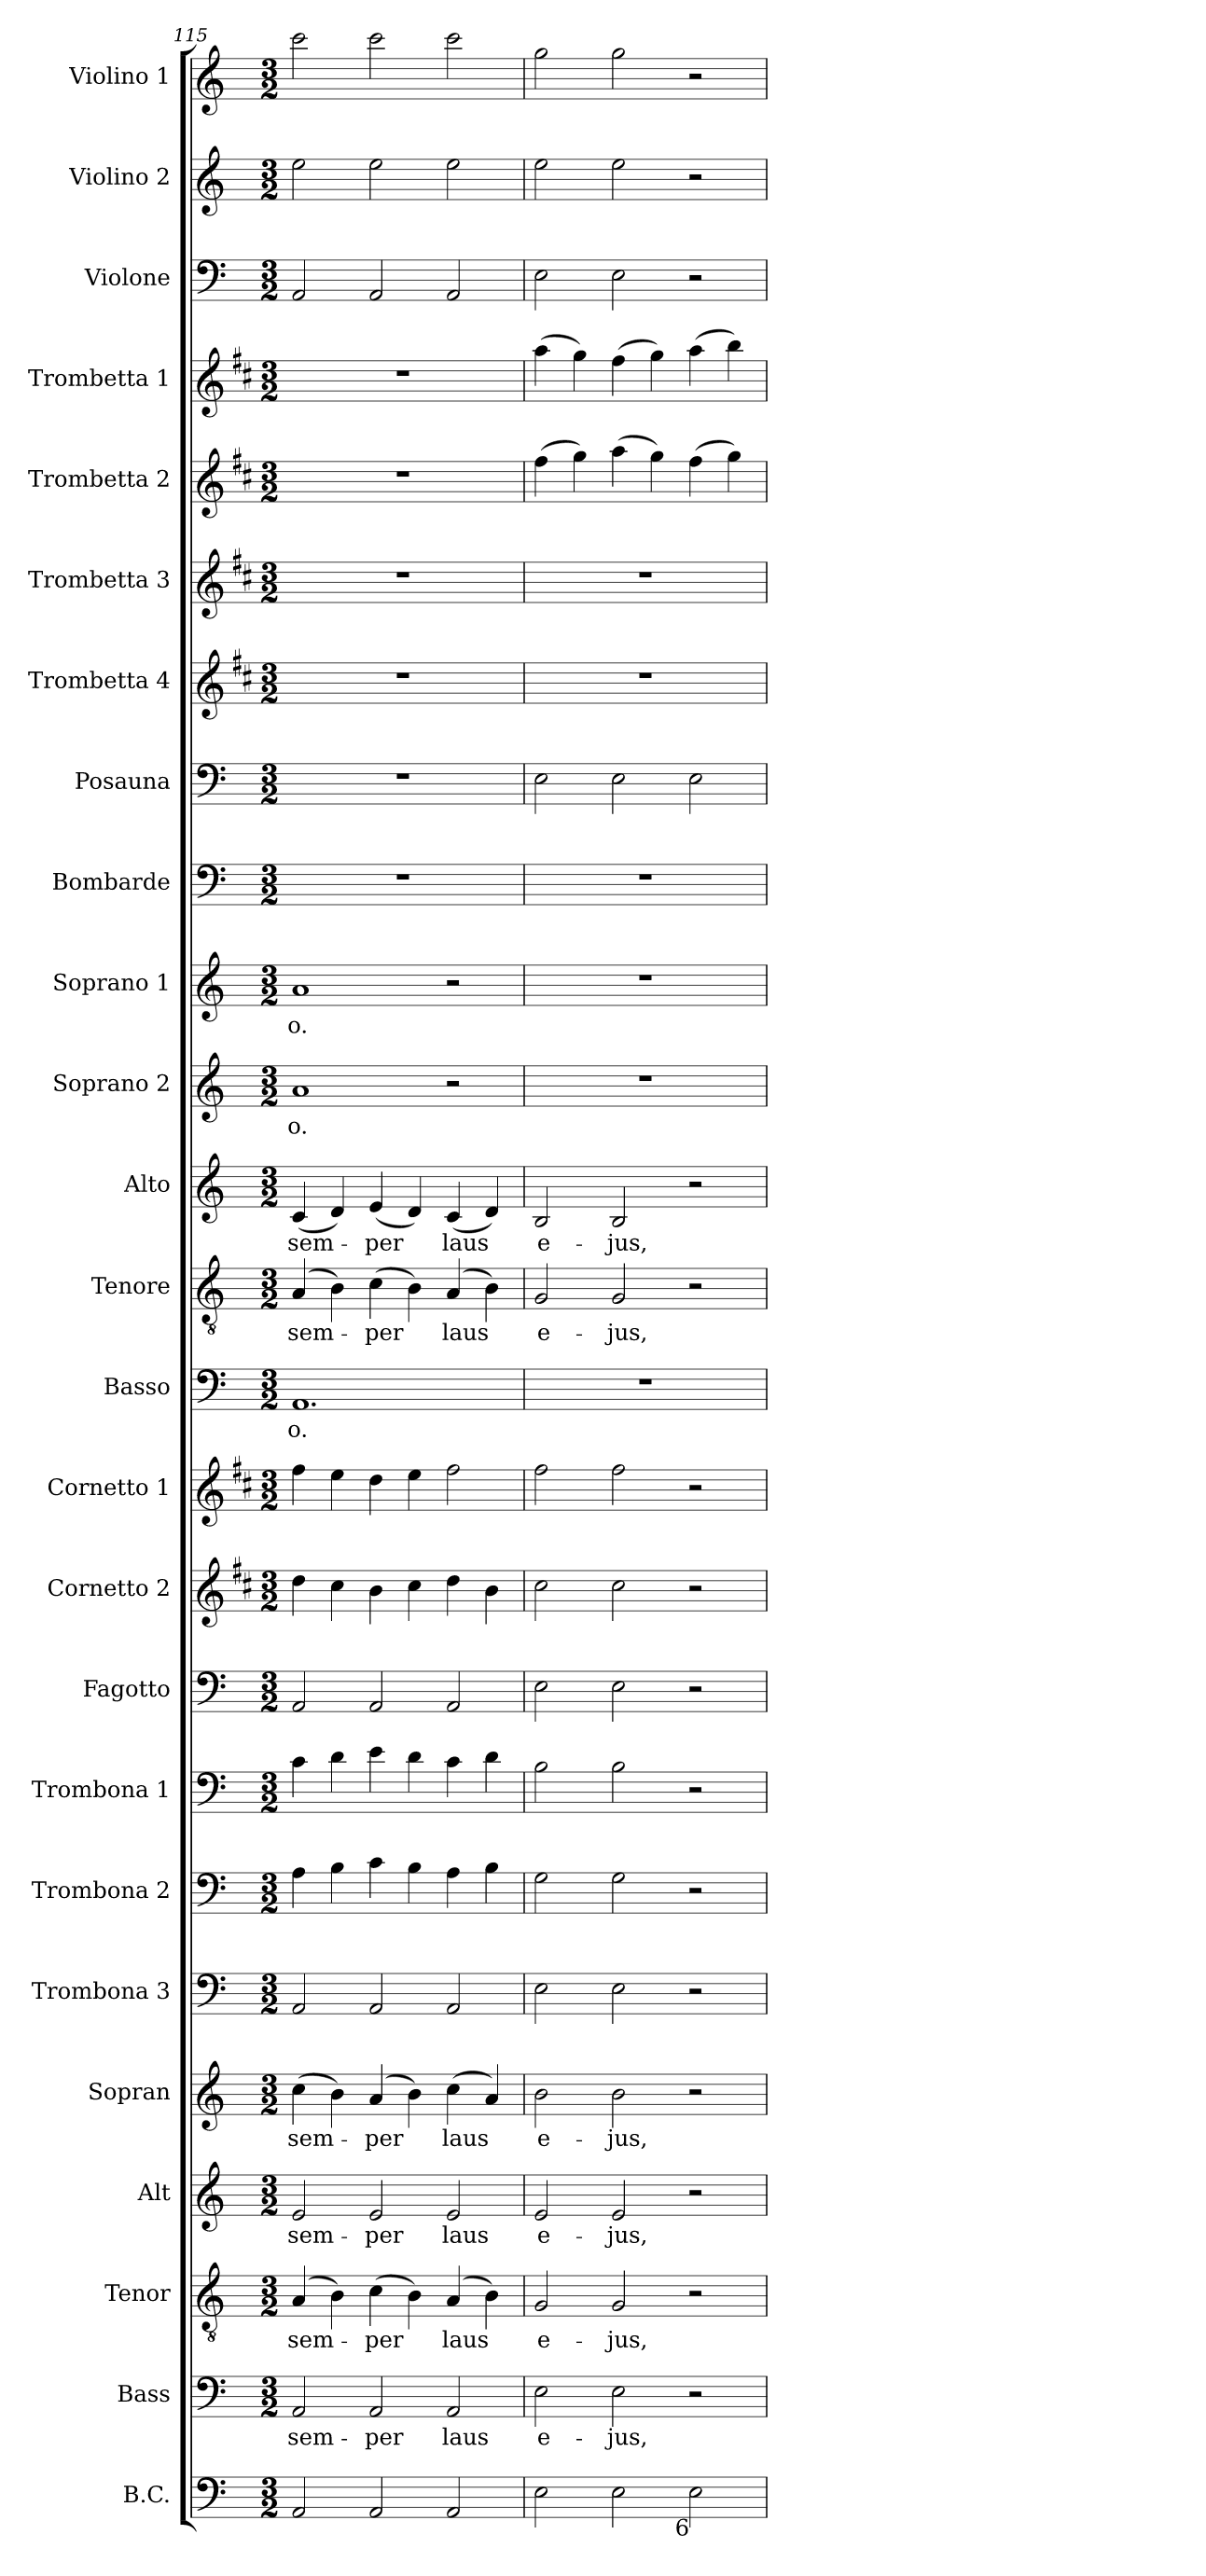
**kern	**kern	**text	**kern	**text	**kern	**text	**kern	**text	**kern	**kern	**kern	**kern	**kern	**kern	**kern	**text	**kern	**text	**kern	**text	**kern	**text	**kern	**text	**kern	**kern	**kern	**kern	**kern	**kern	**kern	**kern	**kern
*part25	*part24	*part24	*part23	*part23	*part22	*part22	*part21	*part21	*part20	*part19	*part18	*part17	*part16	*part15	*part14	*part14	*part13	*part13	*part12	*part12	*part11	*part11	*part10	*part10	*part9	*part8	*part7	*part6	*part5	*part4	*part3	*part2	*part1
*staff25	*staff24	*staff24	*staff23	*staff23	*staff22	*staff22	*staff21	*staff21	*staff20	*staff19	*staff18	*staff17	*staff16	*staff15	*staff14	*staff14	*staff13	*staff13	*staff12	*staff12	*staff11	*staff11	*staff10	*staff10	*staff9	*staff8	*staff7	*staff6	*staff5	*staff4	*staff3	*staff2	*staff1
*I"B.C.	*I"Bass	*	*I"Tenor	*	*I"Alt	*	*I"Sopran	*	*I"Trombona 3	*I"Trombona 2	*I"Trombona 1	*I"Fagotto	*I"Cornetto 2	*I"Cornetto 1	*I"Basso	*	*I"Tenore	*	*I"Alto	*	*I"Soprano 2	*	*I"Soprano 1	*	*I"Bombarde	*I"Posauna	*I"Trombetta 4	*I"Trombetta 3	*I"Trombetta 2	*I"Trombetta 1	*I"Violone	*I"Violino 2	*I"Violino 1
*I'B.C.	*I'B.	*	*I'T.	*	*I'A.	*	*I'S.	*	*I'Tbn. 2	*I'Tbn. 2	*I'Tbn. 1	*I'Fag.	*I'Cor. 2	*I'Cor. 1	*I'B.	*	*I'T.	*	*I'A.	*	*I'S.	*	*I'S.	*	*	*	*	*	*	*	*	*I'Vl. 2	*I'Vl. 1
*clefF4	*clefF4	*	*clefGv2	*	*clefG2	*	*clefG2	*	*clefF4	*clefF4	*clefF4	*clefF4	*clefG2	*clefG2	*clefF4	*	*clefGv2	*	*clefG2	*	*clefG2	*	*clefG2	*	*clefF4	*clefF4	*clefG2	*clefG2	*clefG2	*clefG2	*clefF4	*clefG2	*clefG2
*	*	*	*ITrd7c12	*	*	*	*	*	*	*	*	*	*ITrd1c2	*ITrd1c2	*	*	*ITrd7c12	*	*	*	*	*	*	*	*	*	*ITrd1c2	*ITrd1c2	*ITrd1c2	*ITrd1c2	*	*	*
*k[]	*k[]	*	*k[]	*	*k[]	*	*k[]	*	*k[]	*k[]	*k[]	*k[]	*k[]	*k[]	*k[]	*	*k[]	*	*k[]	*	*k[]	*	*k[]	*	*k[]	*k[]	*k[]	*k[]	*k[]	*k[]	*k[]	*k[]	*k[]
*C:	*C:	*	*C:	*	*C:	*	*C:	*	*C:	*C:	*C:	*C:	*C:	*C:	*C:	*	*C:	*	*C:	*	*C:	*	*C:	*	*C:	*C:	*C:	*C:	*C:	*C:	*C:	*C:	*C:
*M3/2	*M3/2	*	*M3/2	*	*M3/2	*	*M3/2	*	*M3/2	*M3/2	*M3/2	*M3/2	*M3/2	*M3/2	*M3/2	*	*M3/2	*	*M3/2	*	*M3/2	*	*M3/2	*	*M3/2	*M3/2	*M3/2	*M3/2	*M3/2	*M3/2	*M3/2	*M3/2	*M3/2
=115	=115	=115	=115	=115	=115	=115	=115	=115	=115	=115	=115	=115	=115	=115	=115	=115	=115	=115	=115	=115	=115	=115	=115	=115	=115	=115	=115	=115	=115	=115	=115	=115	=115
!	!	!LO:LY:b:color=#000000	!	!	!	!	!	!	!	!	!	!	!	!	!	!	!	!	!	!	!	!	!	!	!	!	!	!	!	!	!	!	!
!	!	!	!	!LO:LY:b:color=#000000	!	!	!	!	!	!	!	!	!	!	!	!	!	!	!	!	!	!	!	!	!	!	!	!	!	!	!	!	!
!	!	!	!	!	!	!LO:LY:b:color=#000000	!	!	!	!	!	!	!	!	!	!	!	!	!	!	!	!	!	!	!	!	!	!	!	!	!	!	!
!	!	!	!	!	!	!	!	!LO:LY:b:color=#000000	!	!	!	!	!	!	!	!	!	!	!	!	!	!	!	!	!	!	!	!	!	!	!	!	!
!	!	!	!	!	!	!	!	!	!	!	!	!	!	!	!	!LO:LY:b:color=#000000	!	!	!	!	!	!	!	!	!	!	!	!	!	!	!	!	!
!	!	!	!	!	!	!	!	!	!	!	!	!	!	!	!	!	!	!LO:LY:b:color=#000000	!	!	!	!	!	!	!	!	!	!	!	!	!	!	!
!	!	!	!	!	!	!	!	!	!	!	!	!	!	!	!	!	!	!	!	!LO:LY:b:color=#000000	!	!	!	!	!	!	!	!	!	!	!	!	!
!	!	!	!	!	!	!	!	!	!	!	!	!	!	!	!	!	!	!	!	!	!	!LO:LY:b:color=#000000	!	!	!	!	!	!	!	!	!	!	!
!	!	!	!	!	!	!	!	!	!	!	!	!	!	!	!	!	!	!	!	!	!	!	!	!LO:LY:b:color=#000000	!LO:N:vis=1	!LO:N:vis=1	!LO:N:vis=1	!LO:N:vis=1	!LO:N:vis=1	!LO:N:vis=1	!	!	!
2AAi/	2AAi/	sem-	(4AAi/	sem-	2ei/	sem-	(4cci\	sem-	2AAi/	4Ai\	4ci\	2AAi/	4cci\	4eei\	1.AAi	-o.	(4AAi/	sem-	(4ci/	sem-	1ai	-o.	1ai	-o.	1.r	1.r	1.r	1.r	1.r	1.r	2AAi/	2eei\	2ccci\
.	.	.	4BBi\)	.	.	.	4bi\)	.	.	4Bi\	4di\	.	4bi\	4ddi\	.	.	4BBi\)	.	4di/)	.	.	.	.	.	.	.	.	.	.	.	.	.	.
!	!	!LO:LY:b:color=#000000	!	!	!	!	!	!	!	!	!	!	!	!	!	!	!	!	!	!	!	!	!	!	!	!	!	!	!	!	!	!	!
!	!	!	!	!LO:LY:b:color=#000000	!	!	!	!	!	!	!	!	!	!	!	!	!	!	!	!	!	!	!	!	!	!	!	!	!	!	!	!	!
!	!	!	!	!	!	!LO:LY:b:color=#000000	!	!	!	!	!	!	!	!	!	!	!	!	!	!	!	!	!	!	!	!	!	!	!	!	!	!	!
!	!	!	!	!	!	!	!	!LO:LY:b:color=#000000	!	!	!	!	!	!	!	!	!	!	!	!	!	!	!	!	!	!	!	!	!	!	!	!	!
!	!	!	!	!	!	!	!	!	!	!	!	!	!	!	!	!	!	!LO:LY:b:color=#000000	!	!	!	!	!	!	!	!	!	!	!	!	!	!	!
!	!	!	!	!	!	!	!	!	!	!	!	!	!	!	!	!	!	!	!	!LO:LY:b:color=#000000	!	!	!	!	!	!	!	!	!	!	!	!	!
2AAi/	2AAi/	-per	(4Ci\	-per	2ei/	-per	(4ai/	-per	2AAi/	4ci\	4ei\	2AAi/	4ai\	4cci\	.	.	(4Ci\	-per	(4ei/	-per	.	.	.	.	.	.	.	.	.	.	2AAi/	2eei\	2ccci\
.	.	.	4BBi\)	.	.	.	4bi\)	.	.	4Bi\	4di\	.	4bi\	4ddi\	.	.	4BBi\)	.	4di/)	.	.	.	.	.	.	.	.	.	.	.	.	.	.
!	!	!LO:LY:b:color=#000000	!	!	!	!	!	!	!	!	!	!	!	!	!	!	!	!	!	!	!	!	!	!	!	!	!	!	!	!	!	!	!
!	!	!	!	!LO:LY:b:color=#000000	!	!	!	!	!	!	!	!	!	!	!	!	!	!	!	!	!	!	!	!	!	!	!	!	!	!	!	!	!
!	!	!	!	!	!	!LO:LY:b:color=#000000	!	!	!	!	!	!	!	!	!	!	!	!	!	!	!	!	!	!	!	!	!	!	!	!	!	!	!
!	!	!	!	!	!	!	!	!LO:LY:b:color=#000000	!	!	!	!	!	!	!	!	!	!	!	!	!	!	!	!	!	!	!	!	!	!	!	!	!
!	!	!	!	!	!	!	!	!	!	!	!	!	!	!	!	!	!	!LO:LY:b:color=#000000	!	!	!	!	!	!	!	!	!	!	!	!	!	!	!
!	!	!	!	!	!	!	!	!	!	!	!	!	!	!	!	!	!	!	!	!LO:LY:b:color=#000000	!	!	!	!	!	!	!	!	!	!	!	!	!
2AAi/	2AAi/	laus	(4AAi/	laus	2ei/	laus	(4cci\	laus	2AAi/	4Ai\	4ci\	2AAi/	4cci\	2eei\	.	.	(4AAi/	laus	(4ci/	laus	2r	.	2r	.	.	.	.	.	.	.	2AAi/	2eei\	2ccci\
.	.	.	4BBi\)	.	.	.	4ai/)	.	.	4Bi\	4di\	.	4ai\	.	.	.	4BBi\)	.	4di/)	.	.	.	.	.	.	.	.	.	.	.	.	.	.
=116	=116	=116	=116	=116	=116	=116	=116	=116	=116	=116	=116	=116	=116	=116	=116	=116	=116	=116	=116	=116	=116	=116	=116	=116	=116	=116	=116	=116	=116	=116	=116	=116	=116
!	!	!LO:LY:b:color=#000000	!	!	!	!	!	!	!	!	!	!	!	!	!	!	!	!	!	!	!	!	!	!	!	!	!	!	!	!	!	!	!
!	!	!	!	!LO:LY:b:color=#000000	!	!	!	!	!	!	!	!	!	!	!	!	!	!	!	!	!	!	!	!	!	!	!	!	!	!	!	!	!
!	!	!	!	!	!	!LO:LY:b:color=#000000	!	!	!	!	!	!	!	!	!	!	!	!	!	!	!	!	!	!	!	!	!	!	!	!	!	!	!
!	!	!	!	!	!	!	!	!LO:LY:b:color=#000000	!	!	!	!	!	!	!LO:N:vis=1	!	!	!	!	!	!	!	!	!	!	!	!	!	!	!	!	!	!
!	!	!	!	!	!	!	!	!	!	!	!	!	!	!	!	!	!	!LO:LY:b:color=#000000	!	!	!	!	!	!	!	!	!	!	!	!	!	!	!
!	!	!	!	!	!	!	!	!	!	!	!	!	!	!	!	!	!	!	!	!LO:LY:b:color=#000000	!LO:N:vis=1	!	!LO:N:vis=1	!	!LO:N:vis=1	!	!LO:N:vis=1	!LO:N:vis=1	!	!	!	!	!
2Ei\	2Ei\	e-	2GGi/	e-	2ei/	e-	2bi\	e-	2Ei\	2Gi\	2Bi\	2Ei\	2bi\	2eei\	1.r	.	2GGi/	e-	2Bi/	e-	1.r	.	1.r	.	1.r	2Ei\	1.r	1.r	(4eei\	(4ggi\	2Ei\	2eei\	2ggi\
.	.	.	.	.	.	.	.	.	.	.	.	.	.	.	.	.	.	.	.	.	.	.	.	.	.	.	.	.	4ffi\)	4ffi\)	.	.	.
!	!	!LO:LY:b:color=#000000	!	!	!	!	!	!	!	!	!	!	!	!	!	!	!	!	!	!	!	!	!	!	!	!	!	!	!	!	!	!	!
!	!	!	!	!LO:LY:b:color=#000000	!	!	!	!	!	!	!	!	!	!	!	!	!	!	!	!	!	!	!	!	!	!	!	!	!	!	!	!	!
!	!	!	!	!	!	!LO:LY:b:color=#000000	!	!	!	!	!	!	!	!	!	!	!	!	!	!	!	!	!	!	!	!	!	!	!	!	!	!	!
!	!	!	!	!	!	!	!	!LO:LY:b:color=#000000	!	!	!	!	!	!	!	!	!	!	!	!	!	!	!	!	!	!	!	!	!	!	!	!	!
!	!	!	!	!	!	!	!	!	!	!	!	!	!	!	!	!	!	!LO:LY:b:color=#000000	!	!	!	!	!	!	!	!	!	!	!	!	!	!	!
!	!	!	!	!	!	!	!	!	!	!	!	!	!	!	!	!	!	!	!	!LO:LY:b:color=#000000	!	!	!	!	!	!	!	!	!	!	!	!	!
2Ei\	2Ei\	-jus,	2GGi/	-jus,	2ei/	-jus,	2bi\	-jus,	2Ei\	2Gi\	2Bi\	2Ei\	2bi\	2eei\	.	.	2GGi/	-jus,	2Bi/	-jus,	.	.	.	.	.	2Ei\	.	.	(4ggi\	(4eei\	2Ei\	2eei\	2ggi\
.	.	.	.	.	.	.	.	.	.	.	.	.	.	.	.	.	.	.	.	.	.	.	.	.	.	.	.	.	4ffi\)	4ffi\)	.	.	.
!LO:TX:b:rj:t=6	!	!	!	!	!	!	!	!	!	!	!	!	!	!	!	!	!	!	!	!	!	!	!	!	!	!	!	!	!	!	!	!	!
2Ei\	2r	.	2r	.	2r	.	2r	.	2r	2r	2r	2r	2r	2r	.	.	2r	.	2r	.	.	.	.	.	.	2Ei\	.	.	(4eei\	(4ggi\	2r	2r	2r
.	.	.	.	.	.	.	.	.	.	.	.	.	.	.	.	.	.	.	.	.	.	.	.	.	.	.	.	.	4ffi\)	4aai\)	.	.	.
=	=	=	=	=	=	=	=	=	=	=	=	=	=	=	=	=	=	=	=	=	=	=	=	=	=	=	=	=	=	=	=	=	=
*-	*-	*-	*-	*-	*-	*-	*-	*-	*-	*-	*-	*-	*-	*-	*-	*-	*-	*-	*-	*-	*-	*-	*-	*-	*-	*-	*-	*-	*-	*-	*-	*-	*-
